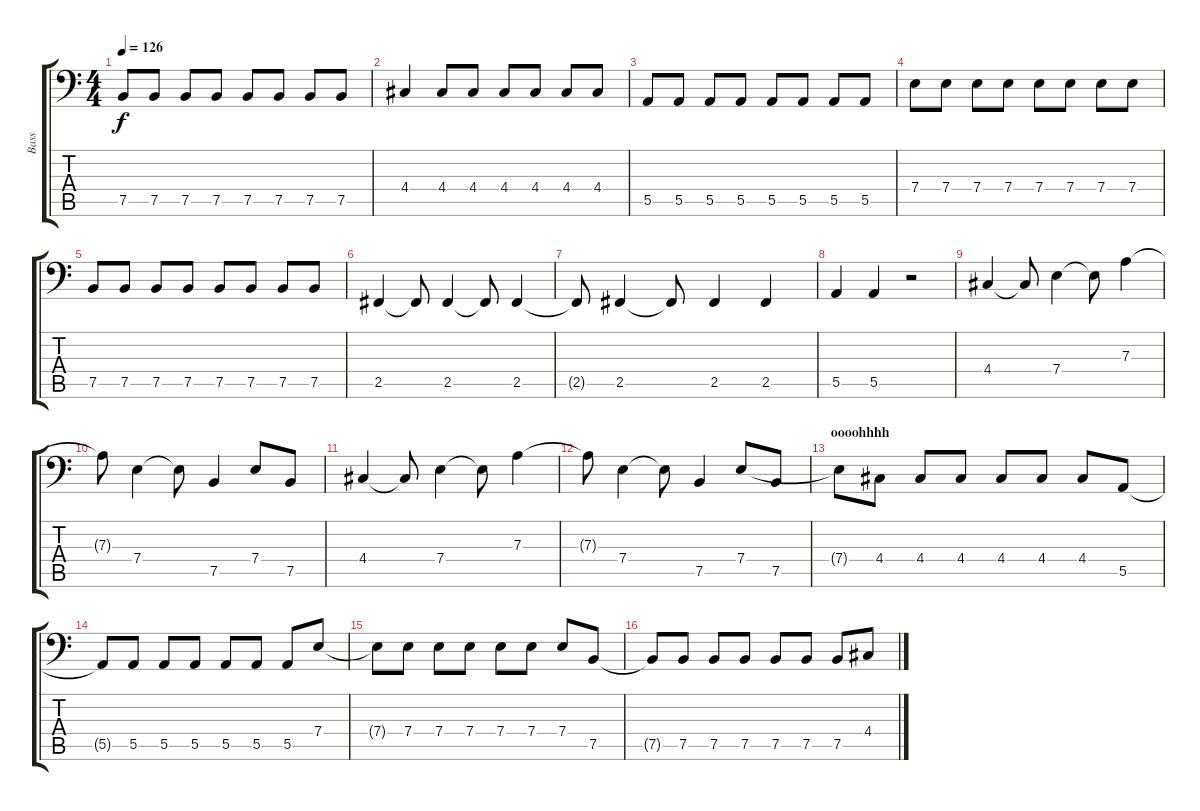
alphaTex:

\track ("Bass" "Bass") {instrument electricbassfinger}
\staff {score tabs}
\tuning (C3 G2 D2 A1 E1 B0) {hide}
\ts (4 4)
\tempo 126
\clef f4
\ks c
7.5.8{dy f} 7.5.8 7.5.8 7.5.8 7.5.8 7.5.8 7.5.8 7.5.8 |
4.4.4 4.4.8 4.4.8 4.4.8 4.4.8 4.4.8 4.4.8 |
5.5.8 5.5.8 5.5.8 5.5.8 5.5.8 5.5.8 5.5.8 5.5.8 |
7.4.8 7.4.8 7.4.8 7.4.8 7.4.8 7.4.8 7.4.8 7.4.8 |
7.5.8 7.5.8 7.5.8 7.5.8 7.5.8 7.5.8 7.5.8 7.5.8 |
2.5.4 2.5{t}.8 2.5.4 2.5{t}.8 2.5.4 |
2.5{t}.8 2.5.4 2.5{t}.8 2.5.4 2.5.4 |
5.5.4 5.5.4 r.2 |
4.4.4 4.4{t}.8 7.4.4 7.4{t}.8 7.3.4 |
7.3{t}.8 7.4.4 7.4{t}.8 7.5.4 7.4.8 7.5.8 |
4.4.4 4.4{t}.8 7.4.4 7.4{t}.8 7.3.4 |
7.3{t}.8 7.4.4 7.4{t}.8 7.5.4 7.4.8 7.5.8 |
\section ("" "oooohhhh")
7.4{t}.8 4.4.8 4.4.8 4.4.8 4.4.8 4.4.8 4.4.8 5.5.8 |
5.5{t}.8 5.5.8 5.5.8 5.5.8 5.5.8 5.5.8 5.5.8 7.4.8 |
7.4{t}.8 7.4.8 7.4.8 7.4.8 7.4.8 7.4.8 7.4.8 7.5.8 |
7.5{t}.8 7.5.8 7.5.8 7.5.8 7.5.8 7.5.8 7.5.8 4.4.8
